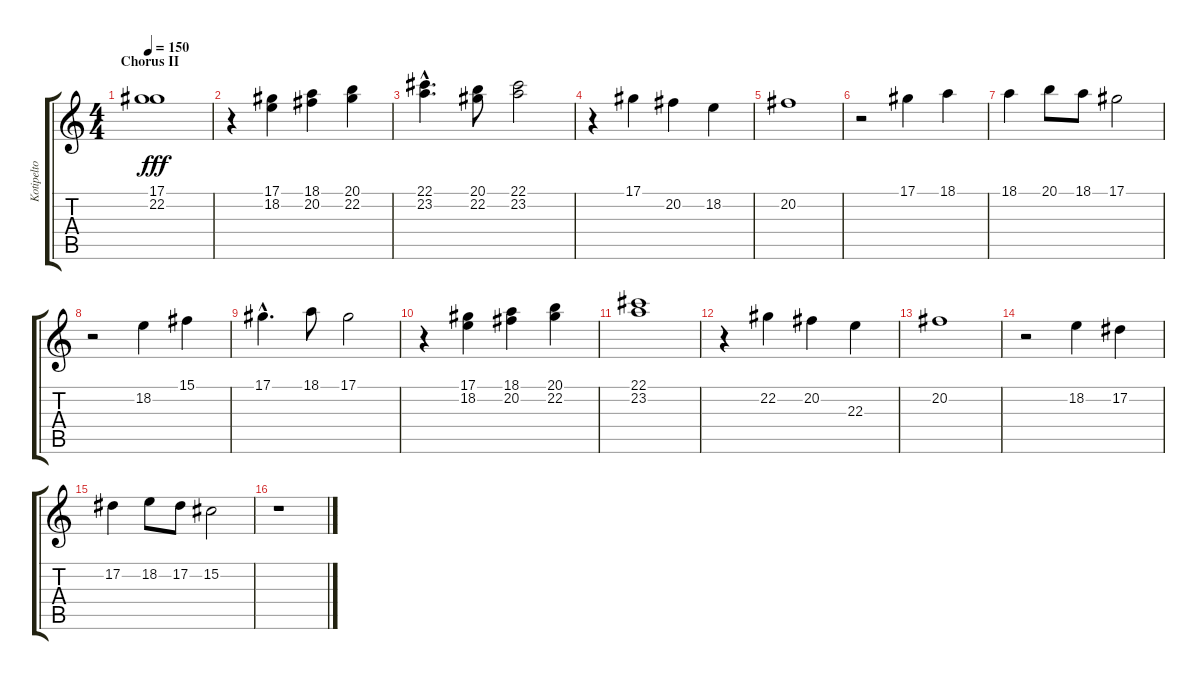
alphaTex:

\track ("Kotipelto" "Kotipelto") {instrument flute}
\staff {score tabs}
\tuning (Eb4 Bb3 Gb3 Db3 Ab2 Eb2) {hide}
\ts (4 4)
\section ("" "Chorus II")
\tempo 150
\clef g2
\ks c
(17.1 22.2).1{dy fff} |
r.4 (17.1 18.2).4 (18.1 20.2).4 (20.1 22.2).4 |
(22.1{hac} 23.2{hac}).4{d} (20.1 22.2).8 (22.1 23.2).2 |
r.4 17.1.4 20.2.4 18.2.4 |
20.2.1 |
r.2 17.1.4 18.1.4 |
18.1.4 20.1.8 18.1.8 17.1.2 |
r.2 18.2.4 15.1.4 |
17.1{hac}.4{d} 18.1.8 17.1.2 |
r.4 (17.1 18.2).4 (18.1 20.2).4 (20.1 22.2).4 |
(22.1 23.2).1 |
r.4 22.2.4 20.2.4 22.3.4 |
20.2.1 |
r.2 18.2.4 17.2.4 |
17.2.4 18.2.8 17.2.8 15.2.2 |
r.1
